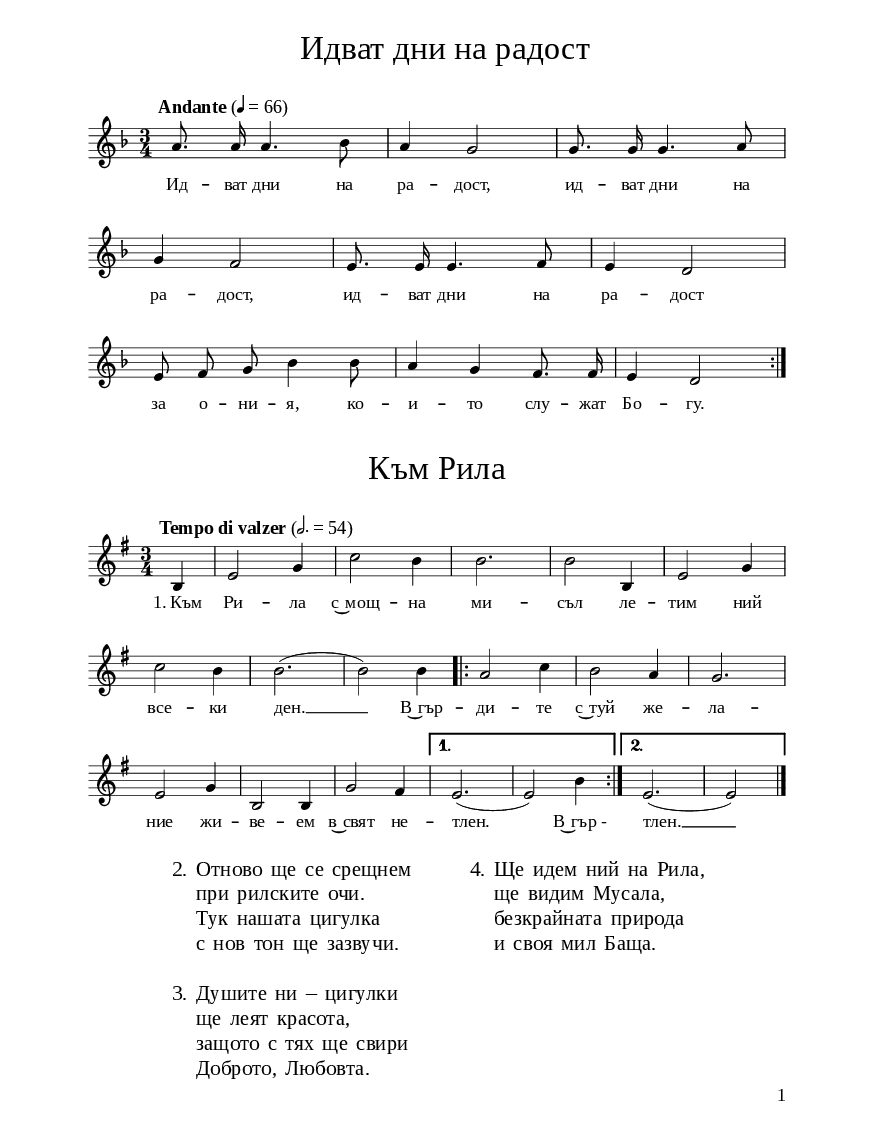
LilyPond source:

\version "2.24.3"

% include paper part and global functions
\include "include/globals.ily"

\bookpart {
  \label #'ref056_1
  \tocItem \markup "Идват дни на радост"
  \include "include/bookpart-paper.ily"
  \score {
    \include "include/score-layout.ily"

    \new Voice \absolute  {
      \clef treble
      \key d \minor
      \time 3/4
      \autoBeamOff
      \tempoFunc "Andante" 4 "66"
      a'8. a'16 a'4. bes'8 | a'4 g'2 | g'8. g'16 g'4. a'8 | \break
      g'4 f'2 | e'8. e'16 e'4. f'8 | e'4 d'2 | \break
      e'8 f'8 g'8 bes'4 bes'8 | a'4 g'4 f'8. f'16 | e'4 d'2 | \bar ":|."
    }

    \addlyrics {
      Ид -- ват дни на ра -- дост, ид -- ват дни на
    ра -- дост, ид -- ват дни на ра -- дост
      за о -- ни -- я, ко -- и -- то слу -- жат Бо -- гу.
    }

    \header {
      title = \titleFunc "  Идват дни на радост" "Idvat dni na radost"
    }

    \midi{}

  } % score


  \label #'ref056_2
  \tocItem \markup "Към Рила"

  \include "include/bookpart-paper.ily"
  \score {
    \include "include/score-layout.ily"

    \new Voice \absolute  {
      \clef treble
      \key e \minor
      \time 3/4
      \tempoFunc "Tempo di valzer" 2. "54"
      \partial 4 b4 | e'2 g'4 | c''2 b'4 | b'2. | b'2 b4 | e'2 g'4 | \break
      c''2 b'4 | b'2. ( | b'2 ) b'4 |
      \repeat volta 2 {
        a'2 c''4 | b'2 a'4 | g'2. \break
        e'2 g'4 | b2 b4 | g'2 fis'4
      }
      \alternative {
        { e'2. ( | e'2 ) b'4 | }
        { e'2. ( | e'2 ) \bar "|." }
      }
    }

    \addlyrics {
      "1. Към" Ри -- ла с~мощ -- на ми -- съл ле -- тим ний
      все -- ки ден. __ В~гър -- ди -- те с~туй же -- ла --
      ние жи -- ве -- ем в~свят не -- тлен. "В~гър -" тлен. __
    }

    \header {
      title = \titleFunc "Към Рила" "Kăm Rila"
    }

    \midi{}

  } % score

  \markup \fontsize #bgCoupletFontSize {
    \hspace #8
    \override #`(baseline-skip . ,bgCoupletBaselineSkip)
    \column {

      \line { 2. Отново ще се срещнем  }
      \line {   "   " при рилските очи. }
      \line {   "   " Тук нашата цигулка }
      \line {   "   " с нов тон ще зазвучи. }

      \line { " " }
      \line { 3. Душите ни  – цигулки }
      \line {   "   " ще леят красота, }
      \line {   "   " защото с тях ще свири  }
      \line {   "   " Доброто, Любовта. }

    }

    \hspace #5
    \override #`(baseline-skip . ,bgCoupletBaselineSkip)
    \column {


      \line { 4. Ще идем ний на Рила, }
      \line {   "   " ще видим Мусала, }
      \line {   "   " безкрайната природа  }
      \line {   "   " и своя мил Баща. }


    }


  } % markup





} % bookpart
